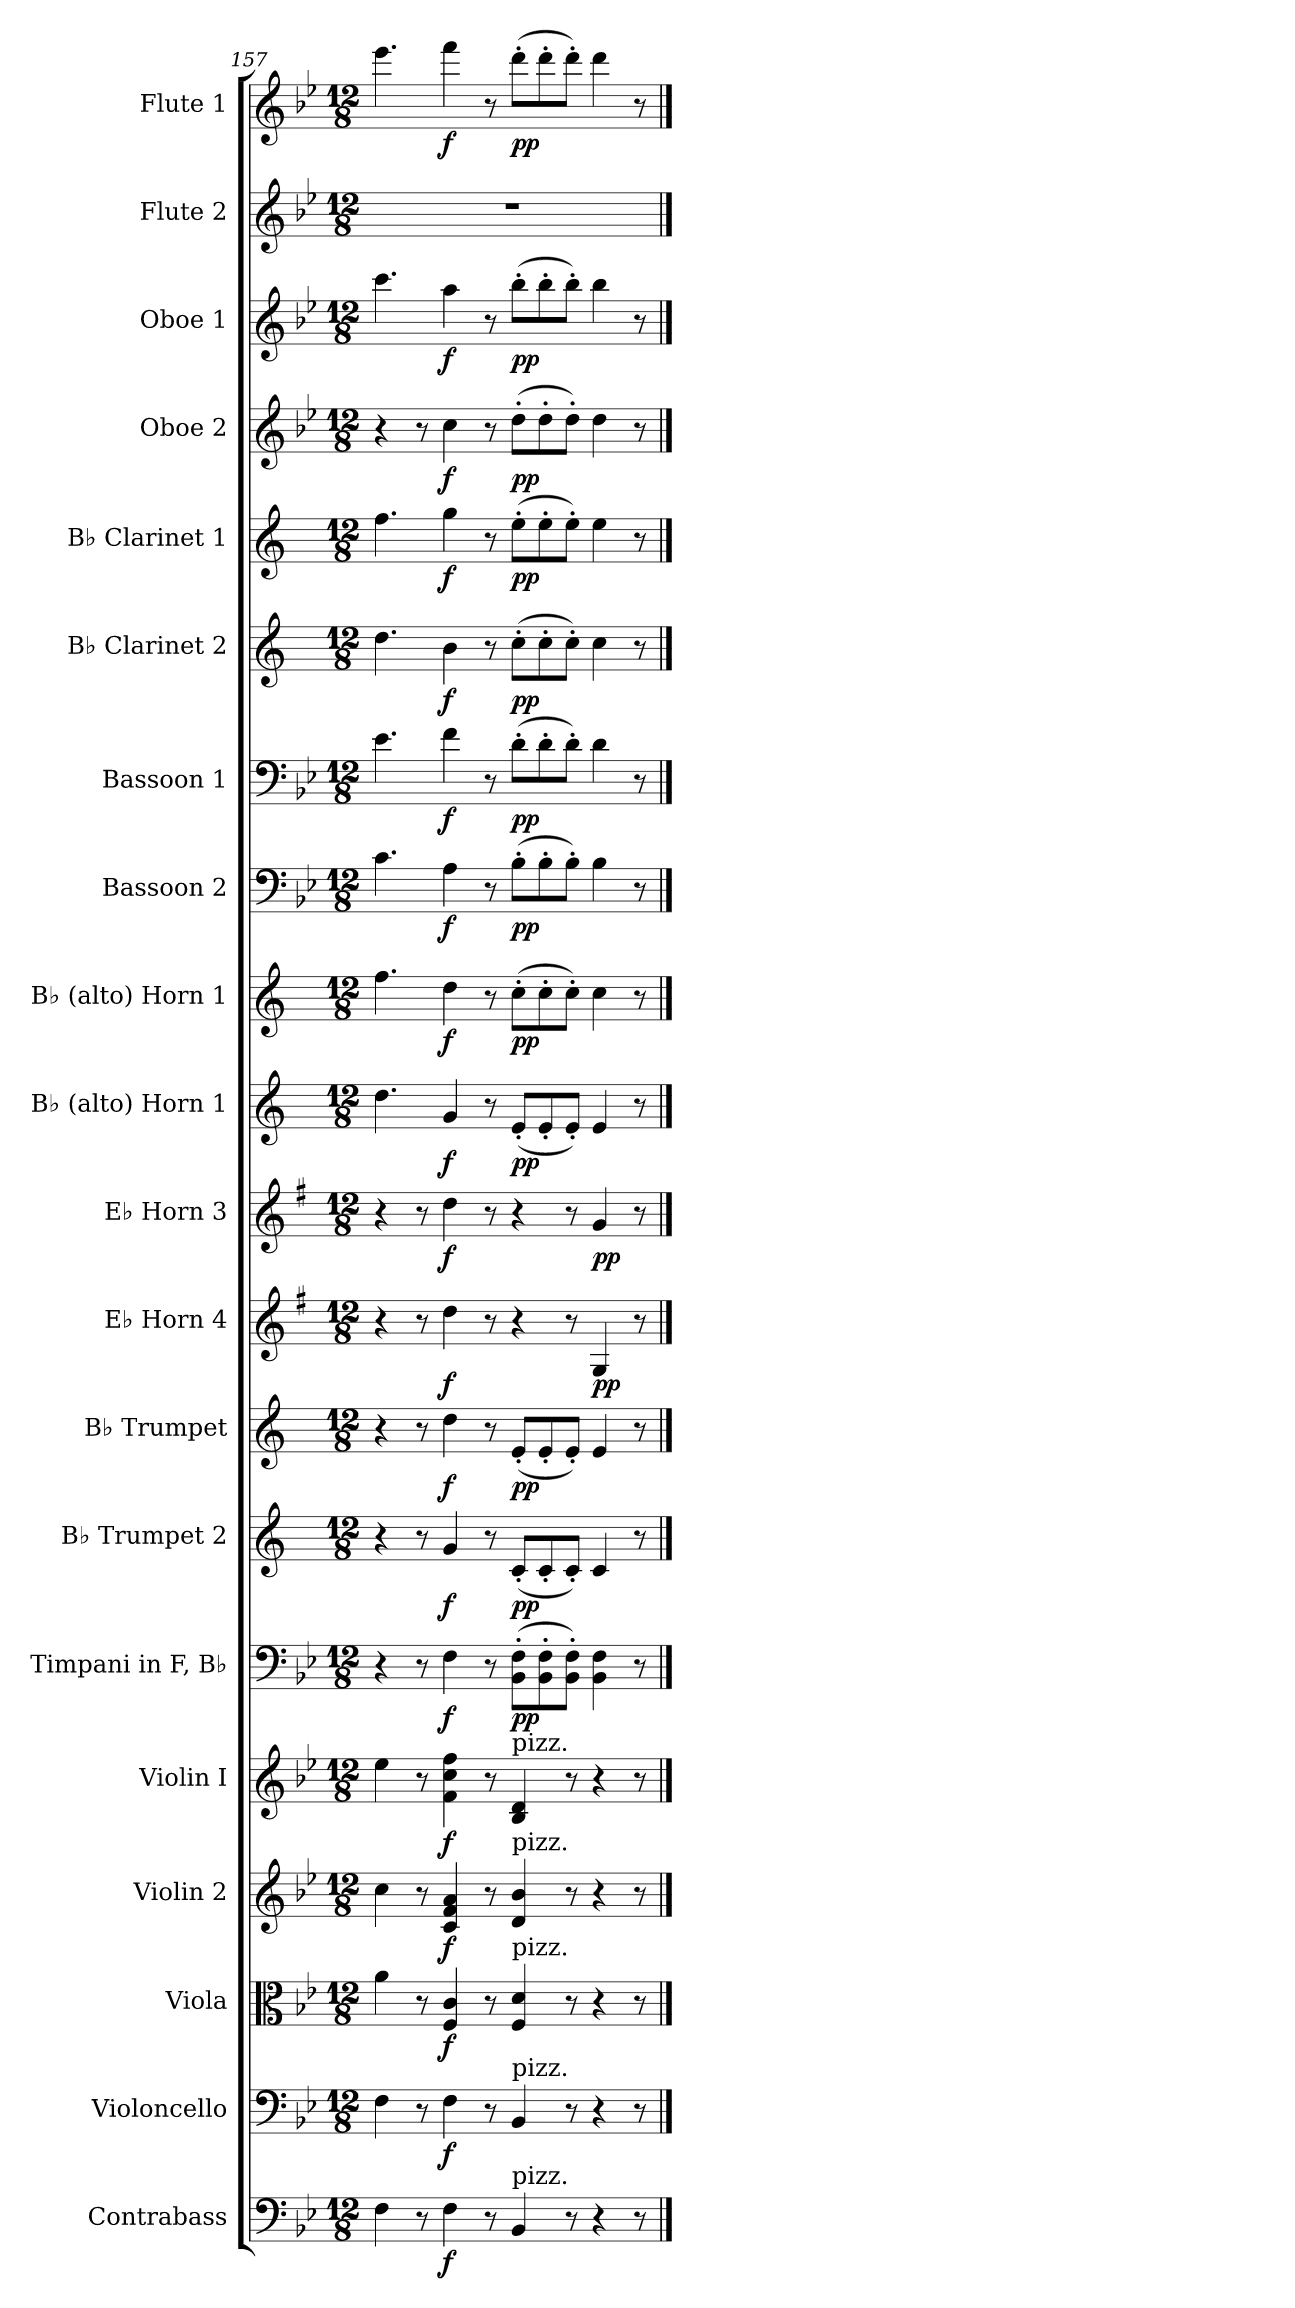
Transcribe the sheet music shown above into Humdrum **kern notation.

**kern	**dynam	**kern	**dynam	**kern	**dynam	**kern	**dynam	**kern	**dynam	**kern	**dynam	**kern	**dynam	**kern	**dynam	**kern	**dynam	**kern	**dynam	**kern	**dynam	**kern	**dynam	**kern	**dynam	**kern	**dynam	**kern	**dynam	**kern	**dynam	**kern	**dynam	**kern	**dynam	**kern	**kern	**dynam
*part20	*part20	*part19	*part19	*part18	*part18	*part17	*part17	*part16	*part16	*part15	*part15	*part14	*part14	*part13	*part13	*part12	*part12	*part11	*part11	*part10	*part10	*part9	*part9	*part8	*part8	*part7	*part7	*part6	*part6	*part5	*part5	*part4	*part4	*part3	*part3	*part2	*part1	*part1
*staff20	*staff20	*staff19	*staff19	*staff18	*staff18	*staff17	*staff17	*staff16	*staff16	*staff15	*staff15	*staff14	*staff14	*staff13	*staff13	*staff12	*staff12	*staff11	*staff11	*staff10	*staff10	*staff9	*staff9	*staff8	*staff8	*staff7	*staff7	*staff6	*staff6	*staff5	*staff5	*staff4	*staff4	*staff3	*staff3	*staff2	*staff1	*staff1
*I"Contrabass	*	*I"Violoncello	*	*I"Viola	*	*I"Violin 2	*	*I"Violin I	*	*I"Timpani in F, B♭	*	*I"B♭ Trumpet 2	*	*I"B♭ Trumpet	*	*I"E♭ Horn 4	*	*I"E♭ Horn 3	*	*I"B♭ (alto) Horn 1	*	*I"B♭ (alto) Horn 1	*	*I"Bassoon 2	*	*I"Bassoon 1	*	*I"B♭ Clarinet 2	*	*I"B♭ Clarinet 1	*	*I"Oboe 2	*	*I"Oboe 1	*	*I"Flute 2	*I"Flute 1	*
*I'Cb	*	*I'Vc	*	*I'Vla	*	*I'Vl 2	*	*I'Vl 1	*	*I'Timp	*	*I'Tpt 2	*	*I'Tpt 1	*	*I'Hn 4	*	*I'Hn 3	*	*I'Hn 2	*	*I'Hn 1	*	*I'Bsn 2	*	*I'Bsn 1	*	*I'Cl 2	*	*I'Cl 1	*	*I'Ob 2	*	*I'Ob 1	*	*I'Fl 2	*I'Fl 1	*
*clefF4	*	*clefF4	*	*clefC3	*	*clefG2	*	*clefG2	*	*clefF4	*	*clefG2	*	*clefG2	*	*clefG2	*	*clefG2	*	*clefG2	*	*clefG2	*	*clefF4	*	*clefF4	*	*clefG2	*	*clefG2	*	*clefG2	*	*clefG2	*	*clefG2	*clefG2	*
*ITrd7c12	*	*	*	*	*	*	*	*	*	*	*	*ITrd1c2	*	*ITrd1c2	*	*ITrd5c9	*	*ITrd5c9	*	*ITrd1c2	*	*ITrd1c2	*	*	*	*	*	*ITrd1c2	*	*ITrd1c2	*	*	*	*	*	*	*	*
*k[b-e-]	*	*k[b-e-]	*	*k[b-e-]	*	*k[b-e-]	*	*k[b-e-]	*	*k[b-e-]	*	*k[b-e-]	*	*k[b-e-]	*	*k[b-e-]	*	*k[b-e-]	*	*k[b-e-]	*	*k[b-e-]	*	*k[b-e-]	*	*k[b-e-]	*	*k[b-e-]	*	*k[b-e-]	*	*k[b-e-]	*	*k[b-e-]	*	*k[b-e-]	*k[b-e-]	*
*M12/8	*	*M12/8	*	*M12/8	*	*M12/8	*	*M12/8	*	*M12/8	*	*M12/8	*	*M12/8	*	*M12/8	*	*M12/8	*	*M12/8	*	*M12/8	*	*M12/8	*	*M12/8	*	*M12/8	*	*M12/8	*	*M12/8	*	*M12/8	*	*M12/8	*M12/8	*
=157	=157	=157	=157	=157	=157	=157	=157	=157	=157	=157	=157	=157	=157	=157	=157	=157	=157	=157	=157	=157	=157	=157	=157	=157	=157	=157	=157	=157	=157	=157	=157	=157	=157	=157	=157	=157	=157	=157
4FF\	.	4F\	.	4a\	.	4cc\	.	4ee-\	.	4r	.	4r	.	4r	.	4r	.	4r	.	4.cc\	.	4.ee-\	.	4.c\	.	4.e-\	.	4.cc\	.	4.ee-\	.	4r	.	4.ccc\	.	1.r	4.eee-\	.
8r	.	8r	.	8r	.	8r	.	8r	.	8r	.	8r	.	8r	.	8r	.	8r	.	.	.	.	.	.	.	.	.	.	.	.	.	8r	.	.	.	.	.	.
!	!LO:DY:b	!	!LO:DY:b	!	!LO:DY:b	!	!LO:DY:b	!	!LO:DY:b	!	!LO:DY:b	!	!LO:DY:b	!	!LO:DY:b	!	!LO:DY:b	!	!LO:DY:b	!	!LO:DY:b	!	!LO:DY:b	!	!LO:DY:b	!	!LO:DY:b	!	!LO:DY:b	!	!LO:DY:b	!	!LO:DY:b	!	!LO:DY:b	!	!	!LO:DY:b
4FF\	f	4F\	f	4F/ 4c/	f	4c/ 4f/ 4a/	f	4f\ 4cc\ 4ff\	f	4F\	f	4f/	f	4cc\	f	4f\	f	4f\	f	4f/	f	4cc\	f	4A\	f	4f\	f	4a\	f	4ff\	f	4cc\	f	4aa\	f	.	4fff\	f
8r	.	8r	.	8r	.	8r	.	8r	.	8r	.	8r	.	8r	.	8r	.	8r	.	8r	.	8r	.	8r	.	8r	.	8r	.	8r	.	8r	.	8r	.	.	8r	.
!	!	!	!	!	!	!	!	!LO:TX:a:t=pizz.	!	!	!	!	!	!	!	!	!	!	!	!	!	!	!	!	!	!	!	!	!	!	!	!	!	!	!	!	!	!
!	!	!	!	!	!	!LO:TX:a:t=pizz.	!	!	!	!	!	!	!	!	!	!	!	!	!	!	!	!	!	!	!	!	!	!	!	!	!	!	!	!	!	!	!	!
!	!	!	!	!LO:TX:a:t=pizz.	!	!	!	!	!	!	!	!	!	!	!	!	!	!	!	!	!	!	!	!	!	!	!	!	!	!	!	!	!	!	!	!	!	!
!	!	!LO:TX:a:t=pizz.	!	!	!	!	!	!	!	!	!	!	!	!	!	!	!	!	!	!	!	!	!	!	!	!	!	!	!	!	!	!	!	!	!	!	!	!
!LO:TX:a:t=pizz.	!	!	!	!	!	!	!	!	!	!	!	!	!	!	!	!	!	!	!	!	!	!	!	!	!	!	!	!	!	!	!	!	!	!	!	!	!	!
!	!	!	!	!	!	!	!	!	!	!	!LO:DY:b	!	!LO:DY:b	!	!LO:DY:b	!	!	!	!	!	!LO:DY:b	!	!LO:DY:b	!	!LO:DY:b	!	!LO:DY:b	!	!LO:DY:b	!	!LO:DY:b	!	!LO:DY:b	!	!LO:DY:b	!	!	!LO:DY:b
4BBB-/	.	4BB-/	.	4F/ 4d/	.	4d/ 4b-/	.	4B-/ 4d/	.	(8BB-\' 8F\'L	pp	(8B-'/L	pp	(8d'/L	pp	4r	.	4r	.	(8d'/L	pp	(8b-'\L	pp	(8B-'\L	pp	(8d'\L	pp	(8b-'\L	pp	(8dd'\L	pp	(8dd'\L	pp	(8bb-'\L	pp	.	(8ddd'\L	pp
.	.	.	.	.	.	.	.	.	.	8BB-\' 8F\'	.	8B-'/	.	8d'/	.	.	.	.	.	8d'/	.	8b-'\	.	8B-'\	.	8d'\	.	8b-'\	.	8dd'\	.	8dd'\	.	8bb-'\	.	.	8ddd'\	.
8r	.	8r	.	8r	.	8r	.	8r	.	8BB-\' 8F\'J)	.	8B-'/J)	.	8d'/J)	.	8r	.	8r	.	8d'/J)	.	8b-'\J)	.	8B-'\J)	.	8d'\J)	.	8b-'\J)	.	8dd'\J)	.	8dd'\J)	.	8bb-'\J)	.	.	8ddd'\J)	.
!	!	!	!	!	!	!	!	!	!	!	!	!	!	!	!	!	!LO:DY:b	!	!LO:DY:b	!	!	!	!	!	!	!	!	!	!	!	!	!	!	!	!	!	!	!
4r	.	4r	.	4r	.	4r	.	4r	.	4BB-\ 4F\	.	4B-/	.	4d/	.	4BB-/	pp	4B-/	pp	4d/	.	4b-\	.	4B-\	.	4d\	.	4b-\	.	4dd\	.	4dd\	.	4bb-\	.	.	4ddd\	.
8r	.	8r	.	8r	.	8r	.	8r	.	8r	.	8r	.	8r	.	8r	.	8r	.	8r	.	8r	.	8r	.	8r	.	8r	.	8r	.	8r	.	8r	.	.	8r	.
==	==	==	==	==	==	==	==	==	==	==	==	==	==	==	==	==	==	==	==	==	==	==	==	==	==	==	==	==	==	==	==	==	==	==	==	==	==	==
*-	*-	*-	*-	*-	*-	*-	*-	*-	*-	*-	*-	*-	*-	*-	*-	*-	*-	*-	*-	*-	*-	*-	*-	*-	*-	*-	*-	*-	*-	*-	*-	*-	*-	*-	*-	*-	*-	*-
